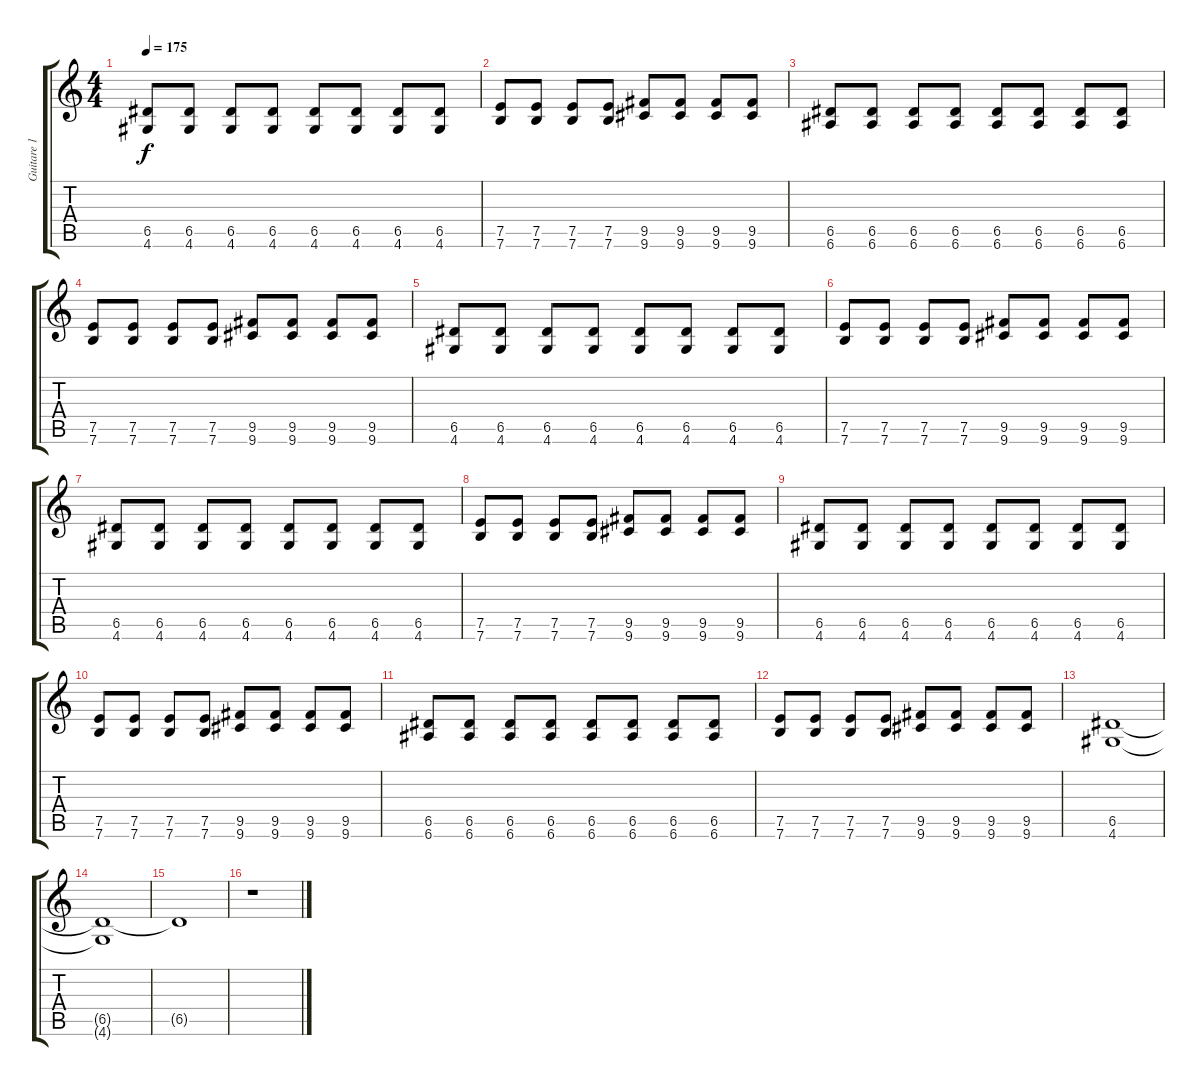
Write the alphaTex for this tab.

\track ("Guitare 1" "Guitare 1") {instrument distortionguitar}
\staff {score tabs}
\tuning (E4 B3 G3 D3 A2 E2) {hide}
\ts (4 4)
\tempo 175
\clef g2
\ks c
(6.5 4.6).8{dy f} (6.5 4.6).8 (6.5 4.6).8 (6.5 4.6).8 (6.5 4.6).8 (6.5 4.6).8 (6.5 4.6).8 (6.5 4.6).8 |
(7.5 7.6).8 (7.5 7.6).8 (7.5 7.6).8 (7.5 7.6).8 (9.5 9.6).8 (9.5 9.6).8 (9.5 9.6).8 (9.5 9.6).8 |
(6.5 6.6).8{volume 12 instrument distortionguitar} (6.5 6.6).8 (6.5 6.6).8 (6.5 6.6).8 (6.5 6.6).8 (6.5 6.6).8 (6.5 6.6).8 (6.5 6.6).8 |
(7.5 7.6).8 (7.5 7.6).8 (7.5 7.6).8 (7.5 7.6).8 (9.5 9.6).8 (9.5 9.6).8 (9.5 9.6).8 (9.5 9.6).8 |
(6.5 4.6).8 (6.5 4.6).8 (6.5 4.6).8 (6.5 4.6).8 (6.5 4.6).8 (6.5 4.6).8 (6.5 4.6).8 (6.5 4.6).8 |
(7.5 7.6).8 (7.5 7.6).8 (7.5 7.6).8 (7.5 7.6).8 (9.5 9.6).8 (9.5 9.6).8 (9.5 9.6).8 (9.5 9.6).8 |
(6.5 4.6).8 (6.5 4.6).8 (6.5 4.6).8 (6.5 4.6).8 (6.5 4.6).8 (6.5 4.6).8 (6.5 4.6).8 (6.5 4.6).8 |
(7.5 7.6).8 (7.5 7.6).8 (7.5 7.6).8 (7.5 7.6).8 (9.5 9.6).8 (9.5 9.6).8 (9.5 9.6).8 (9.5 9.6).8 |
(6.5 4.6).8 (6.5 4.6).8 (6.5 4.6).8 (6.5 4.6).8 (6.5 4.6).8 (6.5 4.6).8 (6.5 4.6).8 (6.5 4.6).8 |
(7.5 7.6).8 (7.5 7.6).8 (7.5 7.6).8 (7.5 7.6).8 (9.5 9.6).8 (9.5 9.6).8 (9.5 9.6).8 (9.5 9.6).8 |
(6.5 6.6).8 (6.5 6.6).8 (6.5 6.6).8 (6.5 6.6).8 (6.5 6.6).8 (6.5 6.6).8 (6.5 6.6).8 (6.5 6.6).8 |
(7.5 7.6).8 (7.5 7.6).8 (7.5 7.6).8 (7.5 7.6).8 (9.5 9.6).8 (9.5 9.6).8 (9.5 9.6).8 (9.5 9.6).8 |
(6.5 4.6).1 |
(6.5{t} 4.6{t}).1 |
6.5{t}.1 |
r.1
